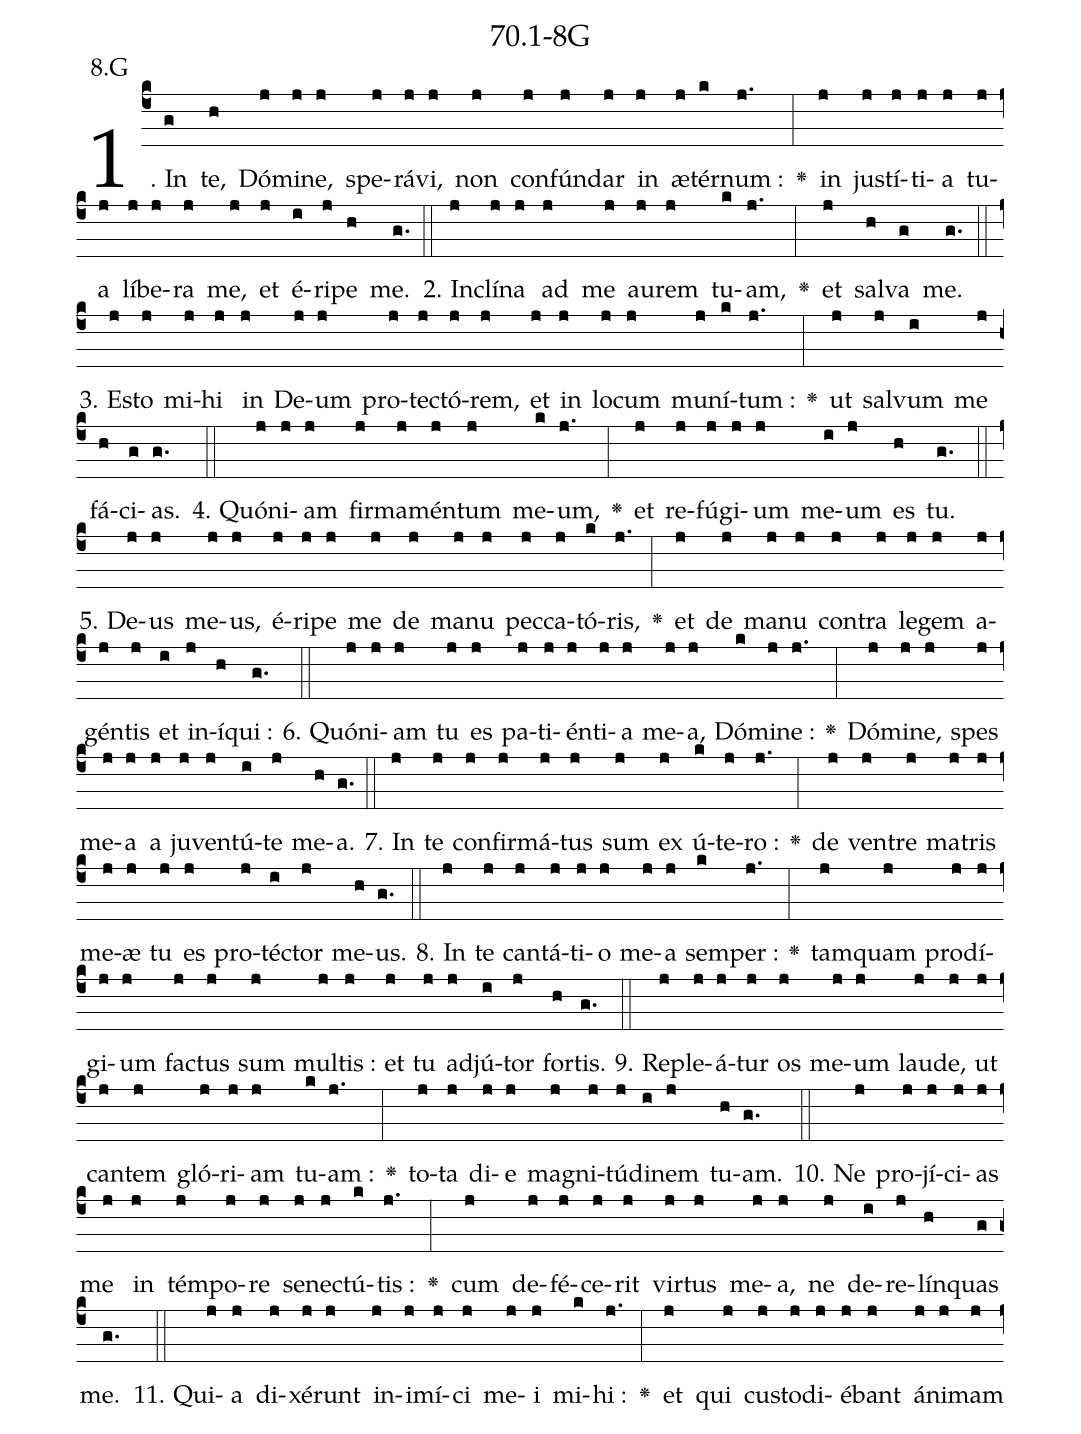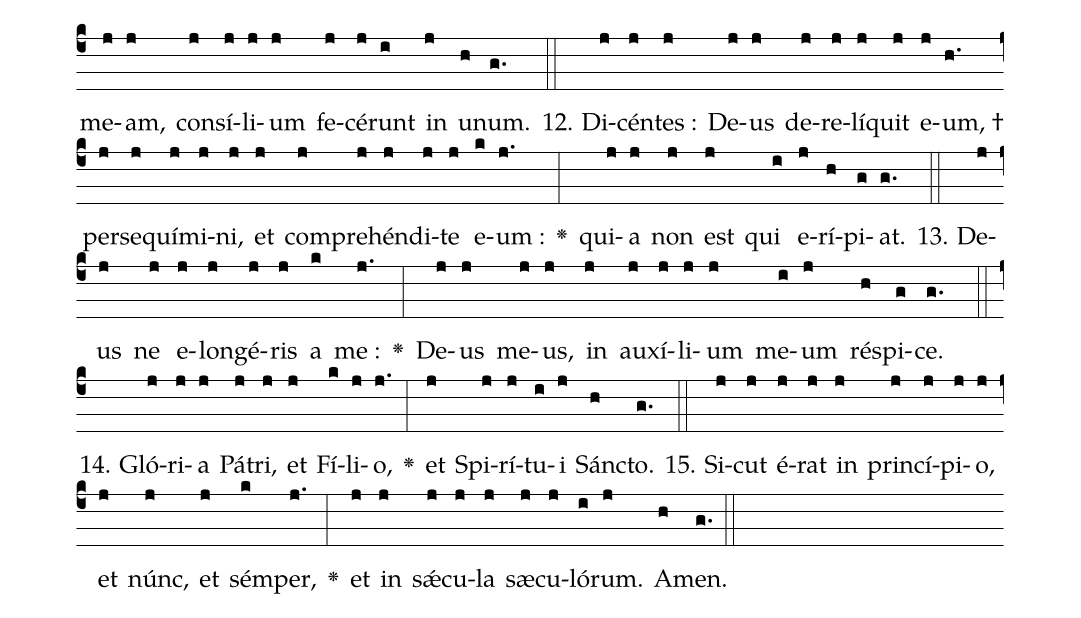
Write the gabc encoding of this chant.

name: 70.1-8G;
annotation: 8.G;
%%
(c4)1. In(g) te,(h) Dó(j)mi(j)ne,(j) spe(j)rá(j)vi,(j) non(j) con(j)fún(j)dar(j) in(j) æ(j)tér(k)num :(j.) <v>\greheightstar</v>(:) in(j) ju(j)stí(j)ti(j)a(j) tu(j)a(j) lí(j)be(j)ra(j) me,(j) et(j) é(i)ri(j)pe(h) me.(g.) (::)
2. In(j)clí(j)na(j) ad(j) me(j) au(j)rem(j) tu(k)am,(j.) <v>\greheightstar</v>(:) et(j) sal(h)va(g) me.(g.) (::)
3. E(j)sto(j) mi(j)hi(j) in(j) De(j)um(j) pro(j)te(j)ctó(j)rem,(j) et(j) in(j) lo(j)cum(j) mu(j)ní(k)tum :(j.) <v>\greheightstar</v>(:) ut(j) sal(j)vum(i) me(j) fá(h)ci(g)as.(g.) (::)
4. Quó(j)ni(j)am(j) fir(j)ma(j)mén(j)tum(j) me(k)um,(j.) <v>\greheightstar</v>(:) et(j) re(j)fú(j)gi(j)um(j) me(i)um(j) es(h) tu.(g.) (::)
5. De(j)us(j) me(j)us,(j) é(j)ri(j)pe(j) me(j) de(j) ma(j)nu(j) pec(j)ca(j)tó(k)ris,(j.) <v>\greheightstar</v>(:) et(j) de(j) ma(j)nu(j) con(j)tra(j) le(j)gem(j) a(j)gén(j)tis(j) et(i) in(j)í(h)qui :(g.) (::)
6. Quó(j)ni(j)am(j) tu(j) es(j) pa(j)ti(j)én(j)ti(j)a(j) me(j)a,(j) Dó(k)mi(j)ne :(j.) <v>\greheightstar</v>(:) Dó(j)mi(j)ne,(j) spes(j) me(j)a(j) a(j) ju(j)ven(j)tú(i)te(j) me(h)a.(g.) (::)
7. In(j) te(j) con(j)fir(j)má(j)tus(j) sum(j) ex(j) ú(k)te(j)ro :(j.) <v>\greheightstar</v>(:) de(j) ven(j)tre(j) ma(j)tris(j) me(j)æ(j) tu(j) es(j) pro(j)té(i)ctor(j) me(h)us.(g.) (::)
8. In(j) te(j) can(j)tá(j)ti(j)o(j) me(j)a(j) sem(k)per :(j.) <v>\greheightstar</v>(:) tam(j)quam(j) pro(j)dí(j)gi(j)um(j) fa(j)ctus(j) sum(j) mul(j)tis :(j) et(j) tu(j) ad(j)jú(i)tor(j) for(h)tis.(g.) (::)
9. Re(j)ple(j)á(j)tur(j) os(j) me(j)um(j) lau(j)de,(j) ut(j) can(j)tem(j) gló(j)ri(j)am(j) tu(k)am :(j.) <v>\greheightstar</v>(:) to(j)ta(j) di(j)e(j) ma(j)gni(j)tú(j)di(i)nem(j) tu(h)am.(g.) (::)
10. Ne(j) pro(j)jí(j)ci(j)as(j) me(j) in(j) tém(j)po(j)re(j) se(j)ne(j)ctú(k)tis :(j.) <v>\greheightstar</v>(:) cum(j) de(j)fé(j)ce(j)rit(j) vir(j)tus(j) me(j)a,(j) ne(j) de(i)re(j)lín(h)quas(g) me.(g.) (::)
11. Qui(j)a(j) di(j)xé(j)runt(j) in(j)i(j)mí(j)ci(j) me(j)i(j) mi(k)hi :(j.) <v>\greheightstar</v>(:) et(j) qui(j) cu(j)sto(j)di(j)é(j)bant(j) á(j)ni(j)mam(j) me(j)am,(j) con(j)sí(j)li(j)um(j) fe(j)cé(j)runt(i) in(j) u(h)num.(g.) (::)
12. Di(j)cén(j)tes :(j) De(j)us(j) de(j)re(j)lí(j)quit(j) e(j)um, †(h.) per(j)se(j)quí(j)mi(j)ni,(j) et(j) com(j)pre(j)hén(j)di(j)te(j) e(k)um :(j.) <v>\greheightstar</v>(:) qui(j)a(j) non(j) est(j) qui(i) e(j)rí(h)pi(g)at.(g.) (::)
13. De(j)us(j) ne(j) e(j)lon(j)gé(j)ris(j) a(k) me :(j.) <v>\greheightstar</v>(:) De(j)us(j) me(j)us,(j) in(j) au(j)xí(j)li(j)um(j) me(i)um(j) ré(h)spi(g)ce.(g.) (::)
14. Gló(j)ri(j)a(j) Pá(j)tri,(j) et(j) Fí(k)li(j)o,(j.) <v>\greheightstar</v>(:) et(j) Spi(j)rí(j)tu(i)i(j) Sán(h)cto.(g.) (::)
15. Si(j)cut(j) é(j)rat(j) in(j) prin(j)cí(j)pi(j)o,(j) et(j) núnc,(j) et(j) sém(k)per,(j.) <v>\greheightstar</v>(:) et(j) in(j) sǽ(j)cu(j)la(j) sæ(j)cu(j)ló(i)rum.(j) A(h)men.(g.) (::)
